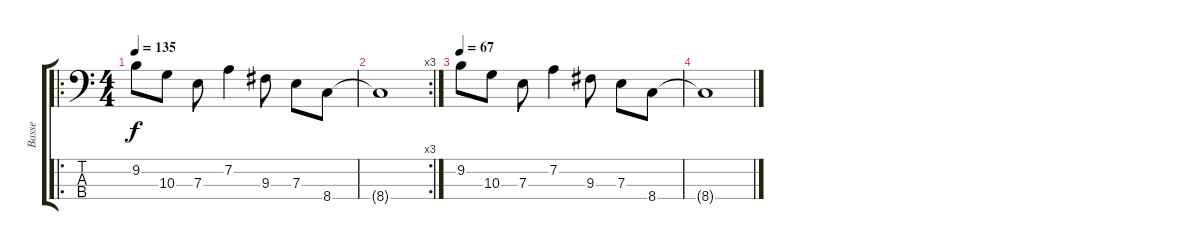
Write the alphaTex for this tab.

\track ("Basse" "Basse") {instrument electricbasspick}
\staff {score tabs}
\tuning (G2 D2 A1 E1) {hide}
\ro
\ts (4 4)
\tempo 135
\clef f4
\ks c
9.2.8{dy f} 10.3.8 7.3.8 7.2.4 9.3.8 7.3.8 8.4.8 |
\rc 3
8.4{t}.1 |
\tempo 67
9.2.8 10.3.8 7.3.8 7.2.4 9.3.8 7.3.8 8.4.8 |
8.4{t}.1
